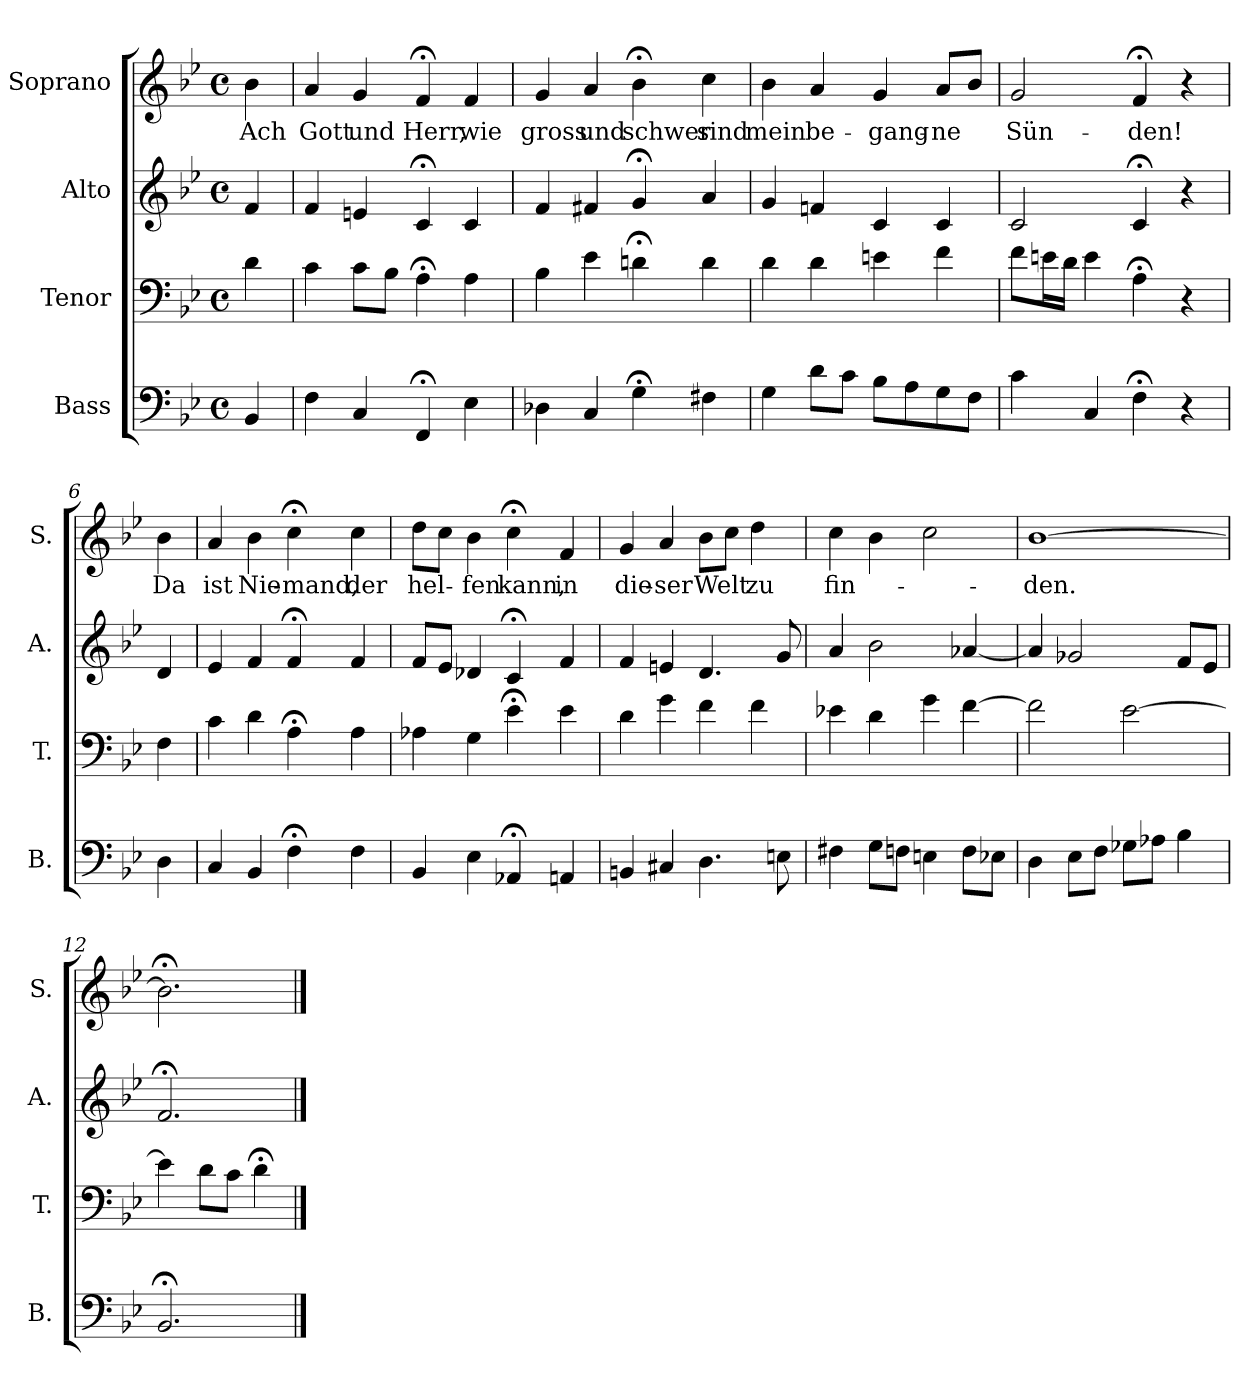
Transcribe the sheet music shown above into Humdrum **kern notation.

**kern	**kern	**kern	**kern	**text
*part4	*part3	*part2	*part1	*part1
*staff4	*staff3	*staff2	*staff1	*staff1
*I"Bass	*I"Tenor	*I"Alto	*I"Soprano	*
*I'B.	*I'T.	*I'A.	*I'S.	*
*clefF4	*clefF4	*clefG2	*clefG2	*
*k[b-e-]	*k[b-e-]	*k[b-e-]	*k[b-e-]	*
*B-:	*B-:	*B-:	*B-:	*
*M4/4	*M4/4	*M4/4	*M4/4	*
*met(c)	*met(c)	*met(c)	*met(c)	*
=1	=1	=1	=1	=1
!	!	!	!	!LO:LY:b
4BB-/	4d\	4f/	4b-\	Ach
=2	=2	=2	=2	=2
!	!	!	!	!LO:LY:b
4F\	4c\	4f/	4a/	Gott
!	!	!	!	!LO:LY:b
4C/	8c\L	4en/	4g/	und
.	8B-\J	.	.	.
!	!	!	!	!LO:LY:b
4FF;</	4A;<\	4c;</	4f;</	Herr,
!	!	!	!	!LO:LY:b
4E-\	4A\	4c/	4f/	wie
=3	=3	=3	=3	=3
!	!	!	!	!LO:LY:b
4D-X\	4B-\	4f/	4g/	gross
!	!	!	!	!LO:LY:b
4C/	4e-\	4f#X/	4a/	und
!	!	!	!	!LO:LY:b
4G;<\	4dn;<\	4g;</	4b-;<\	schwer
!	!	!	!	!LO:LY:b
4F#X\	4d\	4a/	4cc\	sind
=4	=4	=4	=4	=4
!	!	!	!	!LO:LY:b
4G\	4d\	4g/	4b-\	mein'
!	!	!	!	!LO:LY:b
8d\L	4d\	4fn/	4a/	be-
8c\J	.	.	.	.
!	!	!	!	!LO:LY:b
8B-\L	4en\	4c/	4g/	-gang-
8A\	.	.	.	.
!	!	!	!	!LO:LY:b
8G\	4f\	4c/	8a/L	-ne
8F\J	.	.	8b-/J	.
=5	=5	=5	=5	=5
!	!	!	!	!LO:LY:b
4c\	8f\L	2c/	2g/	Sün-
.	16en\L	.	.	.
.	16d\JJ	.	.	.
4C/	4e\	.	.	.
!	!	!	!	!LO:LY:b
4F;<\	4A;<\	4c;</	4f;</	-den!
4r	4r	4r	4r	.
!!LO:LB:g=z
=6	=6	=6	=6	=6
!	!	!	!	!LO:LY:b
4D\	4F\	4d/	4b-\	Da
=7	=7	=7	=7	=7
!	!	!	!	!LO:LY:b
4C/	4c\	4e-/	4a/	ist
!	!	!	!	!LO:LY:b
4BB-/	4d\	4f/	4b-\	Nie-
!	!	!	!	!LO:LY:b
4F;<\	4A;<\	4f;</	4cc;<\	-mand,
!	!	!	!	!LO:LY:b
4F\	4A\	4f/	4cc\	der
=8	=8	=8	=8	=8
!	!	!	!	!LO:LY:b
4BB-/	4A-X\	8f/L	8dd\L	hel-
.	.	8e-/J	8cc\J	.
!	!	!	!	!LO:LY:b
4E-\	4G\	4d-X/	4b-\	-fen
!	!	!	!	!LO:LY:b
4AA-X;</	4e-;<\	4c;</	4cc;<\	kann,
!	!	!	!	!LO:LY:b
4AAn/	4e-\	4f/	4f/	in
=9	=9	=9	=9	=9
!	!	!	!	!LO:LY:b
4BBn/	4d\	4f/	4g/	die-
!	!	!	!	!LO:LY:b
4C#X/	4g\	4en/	4a/	-ser
!	!	!	!	!LO:LY:b
4.D\	4f\	4.d/	8b-\L	Welt
.	.	.	8cc\J	.
!	!	!	!	!LO:LY:b
.	4f\	.	4dd\	zu
8En\	.	8g/	.	.
=10	=10	=10	=10	=10
!	!	!	!	!LO:LY:b
4F#X\	4e-X\	4a/	4cc\	fin-
8G\L	4d\	2b-\	4b-\	.
8Fn\J	.	.	.	.
4En\	4g\	.	2cc\	.
8F\L	[4f\	[4a-X/	.	.
8E-X\J	.	.	.	.
!!LO:LB:g=z
=11	=11	=11	=11	=11
!	!	!	!	!LO:LY:b
4D\	2f\]	4a-/]	[1b-	-den.
8E-\L	.	2g-X/	.	.
8F\J	.	.	.	.
8G-X\L	[2e-\	.	.	.
8A-X\J	.	.	.	.
4B-\	.	8f/L	.	.
.	.	8e-/J	.	.
=12	=12	=12	=12	=12
2.BB-;</	4e-\]	2.f;</	2.b-;<\]	.
.	8d\L	.	.	.
.	8c\J	.	.	.
.	4d;<\	.	.	.
==	==	==	==	==
*-	*-	*-	*-	*-
